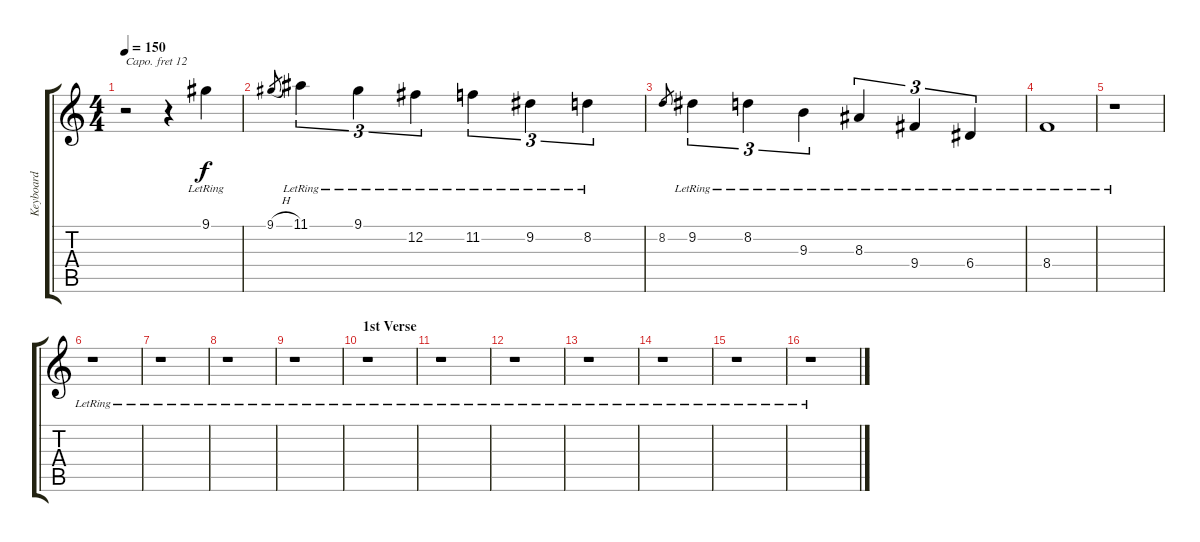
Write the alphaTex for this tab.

\track ("Keyboard" "Keyboard") {instrument orchestralharp}
\staff {score tabs}
\capo 12
\tuning (B3 Gb3 D3 A2 E2 B1) {hide}
\ts (4 4)
\tempo 150
\clef g2
\ks c
r.2{dy f} r.4 9.1{lr}.4 |
9.1{h}.8{gr} 11.1{lr}.4{tu (3 2)} 9.1{lr}.4{tu (3 2)} 12.2{lr}.4{tu (3 2)} 11.2{lr}.4{tu (3 2)} 9.2{lr}.4{tu (3 2)} 8.2{lr}.4{tu (3 2)} |
8.2.8{gr} 9.2{lr}.4{tu (3 2)} 8.2{lr}.4{tu (3 2)} 9.3{lr}.4{tu (3 2)} 8.3{lr}.4{tu (3 2)} 9.4{lr}.4{tu (3 2)} 6.4{lr}.4{tu (3 2)} |
8.4{lr}.1 |
r.1 |
r.1 |
r.1 |
r.1 |
r.1 |
\section ("" "1st Verse")
r.1 |
r.1 |
r.1 |
r.1 |
r.1 |
r.1 |
r.1
